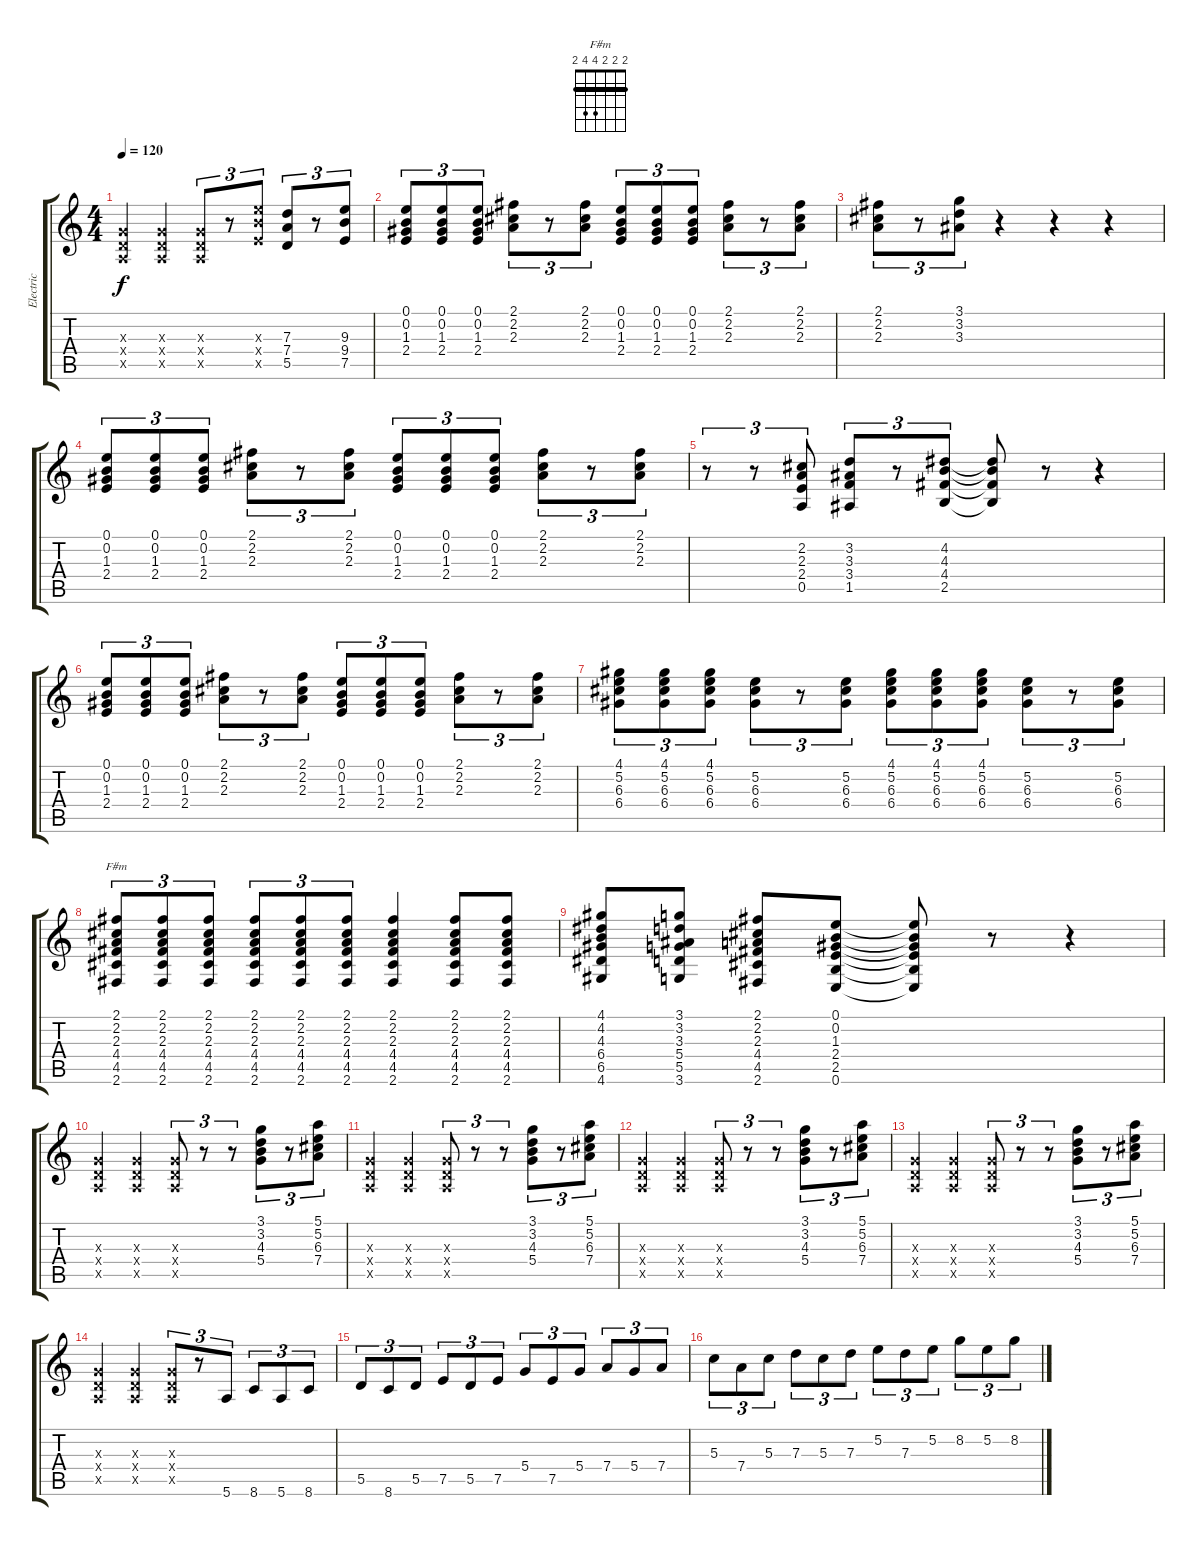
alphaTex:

\track (" Electric Guitar" " Electric ") {instrument overdrivenguitar}
\staff {score tabs}
\tuning (E4 B3 G3 D3 A2 E2) {hide}
\chord ("F#m" 2 2 2 4 4 2) {barre 2}
\ts (4 4)
\tempo 120
\clef g2
\ks c
(0.3{x} 0.4{x} 0.5{x}).4{dy f} (0.3{x} 0.4{x} 0.5{x}).4 (0.3{x} 0.4{x} 0.5{x}).8{tu (3 2)} r.8{tu (3 2)} (9.3{x} 9.4{x} 7.5{x}).8{tu (3 2)} (7.3 7.4 5.5).8{tu (3 2)} r.8{tu (3 2)} (9.3 9.4 7.5).8{tu (3 2)} |
(0.1 0.2 1.3 2.4).8{tu (3 2)} (0.1 0.2 1.3 2.4).8{tu (3 2)} (0.1 0.2 1.3 2.4).8{tu (3 2)} (2.1 2.2 2.3).8{tu (3 2)} r.8{tu (3 2)} (2.1 2.2 2.3).8{tu (3 2)} (0.1 0.2 1.3 2.4).8{tu (3 2)} (0.1 0.2 1.3 2.4).8{tu (3 2)} (0.1 0.2 1.3 2.4).8{tu (3 2)} (2.1 2.2 2.3).8{tu (3 2)} r.8{tu (3 2)} (2.1 2.2 2.3).8{tu (3 2)} |
(2.1 2.2 2.3).8{tu (3 2)} r.8{tu (3 2)} (3.1 3.2 3.3).8{tu (3 2)} r.4 r.4 r.4 |
(0.1 0.2 1.3 2.4).8{tu (3 2)} (0.1 0.2 1.3 2.4).8{tu (3 2)} (0.1 0.2 1.3 2.4).8{tu (3 2)} (2.1 2.2 2.3).8{tu (3 2)} r.8{tu (3 2)} (2.1 2.2 2.3).8{tu (3 2)} (0.1 0.2 1.3 2.4).8{tu (3 2)} (0.1 0.2 1.3 2.4).8{tu (3 2)} (0.1 0.2 1.3 2.4).8{tu (3 2)} (2.1 2.2 2.3).8{tu (3 2)} r.8{tu (3 2)} (2.1 2.2 2.3).8{tu (3 2)} |
r.8{tu (3 2)} r.8{tu (3 2)} (2.2 2.3 2.4 0.5).8{tu (3 2)} (3.2 3.3 3.4 1.5).8{tu (3 2)} r.8{tu (3 2)} (4.2 4.3 4.4 2.5).8{tu (3 2)} (4.2{t} 4.3{t} 4.4{t} 2.5{t}).8 r.8 r.4 |
(0.1 0.2 1.3 2.4).8{tu (3 2)} (0.1 0.2 1.3 2.4).8{tu (3 2)} (0.1 0.2 1.3 2.4).8{tu (3 2)} (2.1 2.2 2.3).8{tu (3 2)} r.8{tu (3 2)} (2.1 2.2 2.3).8{tu (3 2)} (0.1 0.2 1.3 2.4).8{tu (3 2)} (0.1 0.2 1.3 2.4).8{tu (3 2)} (0.1 0.2 1.3 2.4).8{tu (3 2)} (2.1 2.2 2.3).8{tu (3 2)} r.8{tu (3 2)} (2.1 2.2 2.3).8{tu (3 2)} |
(4.1 5.2 6.3 6.4).8{tu (3 2)} (4.1 5.2 6.3 6.4).8{tu (3 2)} (4.1 5.2 6.3 6.4).8{tu (3 2)} (5.2 6.3 6.4).8{tu (3 2)} r.8{tu (3 2)} (5.2 6.3 6.4).8{tu (3 2)} (4.1 5.2 6.3 6.4).8{tu (3 2)} (4.1 5.2 6.3 6.4).8{tu (3 2)} (4.1 5.2 6.3 6.4).8{tu (3 2)} (5.2 6.3 6.4).8{tu (3 2)} r.8{tu (3 2)} (5.2 6.3 6.4).8{tu (3 2)} |
(2.1 2.2 2.3 4.4 4.5 2.6).8{tu (3 2) ch "F#m"} (2.1 2.2 2.3 4.4 4.5 2.6).8{tu (3 2)} (2.1 2.2 2.3 4.4 4.5 2.6).8{tu (3 2)} (2.1 2.2 2.3 4.4 4.5 2.6).8{tu (3 2)} (2.1 2.2 2.3 4.4 4.5 2.6).8{tu (3 2)} (2.1 2.2 2.3 4.4 4.5 2.6).8{tu (3 2)} (2.1 2.2 2.3 4.4 4.5 2.6).4 (2.1 2.2 2.3 4.4 4.5 2.6).8 (2.1 2.2 2.3 4.4 4.5 2.6).8 |
(4.1 4.2 4.3 6.4 6.5 4.6).8 (3.1 3.2 3.3 5.4 5.5 3.6).8 (2.1 2.2 2.3 4.4 4.5 2.6).8 (0.1 0.2 1.3 2.4 2.5 0.6).8 (0.1{t} 0.2{t} 1.3{t} 2.4{t} 2.5{t} 0.6{t}).8 r.8 r.4 |
(0.3{x} 0.4{x} 0.5{x}).4 (0.3{x} 0.4{x} 0.5{x}).4 (0.3{x} 0.4{x} 0.5{x}).8{tu (3 2)} r.8{tu (3 2)} r.8{tu (3 2)} (3.1 3.2 4.3 5.4).8{tu (3 2)} r.8{tu (3 2)} (5.1 5.2 6.3 7.4).8{tu (3 2)} |
(0.3{x} 0.4{x} 0.5{x}).4 (0.3{x} 0.4{x} 0.5{x}).4 (0.3{x} 0.4{x} 0.5{x}).8{tu (3 2)} r.8{tu (3 2)} r.8{tu (3 2)} (3.1 3.2 4.3 5.4).8{tu (3 2)} r.8{tu (3 2)} (5.1 5.2 6.3 7.4).8{tu (3 2)} |
(0.3{x} 0.4{x} 0.5{x}).4 (0.3{x} 0.4{x} 0.5{x}).4 (0.3{x} 0.4{x} 0.5{x}).8{tu (3 2)} r.8{tu (3 2)} r.8{tu (3 2)} (3.1 3.2 4.3 5.4).8{tu (3 2)} r.8{tu (3 2)} (5.1 5.2 6.3 7.4).8{tu (3 2)} |
(0.3{x} 0.4{x} 0.5{x}).4 (0.3{x} 0.4{x} 0.5{x}).4 (0.3{x} 0.4{x} 0.5{x}).8{tu (3 2)} r.8{tu (3 2)} r.8{tu (3 2)} (3.1 3.2 4.3 5.4).8{tu (3 2)} r.8{tu (3 2)} (5.1 5.2 6.3 7.4).8{tu (3 2)} |
(0.3{x} 0.4{x} 0.5{x}).4 (0.3{x} 0.4{x} 0.5{x}).4 (0.3{x} 0.4{x} 0.5{x}).8{tu (3 2)} r.8{tu (3 2)} 5.6.8{tu (3 2)} 8.6.8{tu (3 2)} 5.6.8{tu (3 2)} 8.6.8{tu (3 2)} |
5.5.8{tu (3 2)} 8.6.8{tu (3 2)} 5.5.8{tu (3 2)} 7.5.8{tu (3 2)} 5.5.8{tu (3 2)} 7.5.8{tu (3 2)} 5.4.8{tu (3 2)} 7.5.8{tu (3 2)} 5.4.8{tu (3 2)} 7.4.8{tu (3 2)} 5.4.8{tu (3 2)} 7.4.8{tu (3 2)} |
5.3.8{tu (3 2)} 7.4.8{tu (3 2)} 5.3.8{tu (3 2)} 7.3.8{tu (3 2)} 5.3.8{tu (3 2)} 7.3.8{tu (3 2)} 5.2.8{tu (3 2)} 7.3.8{tu (3 2)} 5.2.8{tu (3 2)} 8.2.8{tu (3 2)} 5.2.8{tu (3 2)} 8.2.8{tu (3 2)}
